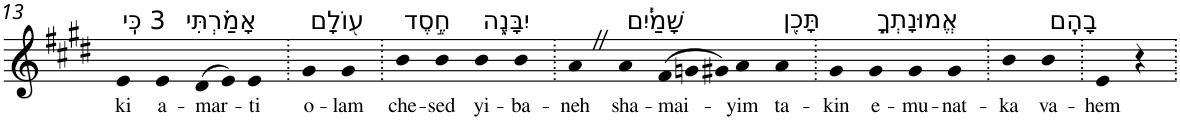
**kern	**text
*part1	*part1
*staff1	*staff1
*I"Piano	*
*I'Pno	*
!!LO:PB:g=z
*clefG2	*
*k[f#c#g#d#]	*
*E:	*
=13	=13
!LO:TX:a:t=3 כִּֽי	!
!	!LO:LY:b
4e	ki
!LO:TX:a:t=אָמַ֗רְתִּי	!
!	!LO:LY:b
4e	a-
!	!LO:LY:b
(>8d#	-mar-
8e)	.
!	!LO:LY:b
4e	-ti
=14.	=14.
!LO:TX:a:t=ע֭וֹלָם	!
!	!LO:LY:b
4g#	o-
!	!LO:LY:b
4g#	-lam
=15.	=15.
!LO:TX:a:t=חֶ֣סֶד	!
!	!LO:LY:b
4b	che-
!	!LO:LY:b
4b	-sed
!LO:TX:a:t=יִבָּנֶ֑ה	!
!	!LO:LY:b
4b	yi-
!	!LO:LY:b
4b	-ba-
=16.	=16.
!	!LO:LY:b
4aZ	-neh
!LO:TX:a:t=שָׁמַ֓יִם	!
!	!LO:LY:b
4a	sha-
*Xtuplet	*
!	!LO:LY:b
(>12f#	-mai-
12gn	.
12g#X)	.
!	!LO:LY:b
4a	-yim
!LO:TX:a:t=תָּכִ֖ן	!
!	!LO:LY:b
4a	ta-
=17.	=17.
!	!LO:LY:b
4g#	-kin
!LO:TX:a:t=אֱמוּנָתְךָ֣	!
!	!LO:LY:b
4g#	e-
!	!LO:LY:b
4g#	-mu-
!	!LO:LY:b
4g#	-nat-
=18.	=18.
!	!LO:LY:b
4b	-ka
!LO:TX:a:t=בָהֶֽם	!
!	!LO:LY:b
4b	va-
=19.	=19.
!	!LO:LY:b
4e	-hem
4r	.
=.	=.
*-	*-
